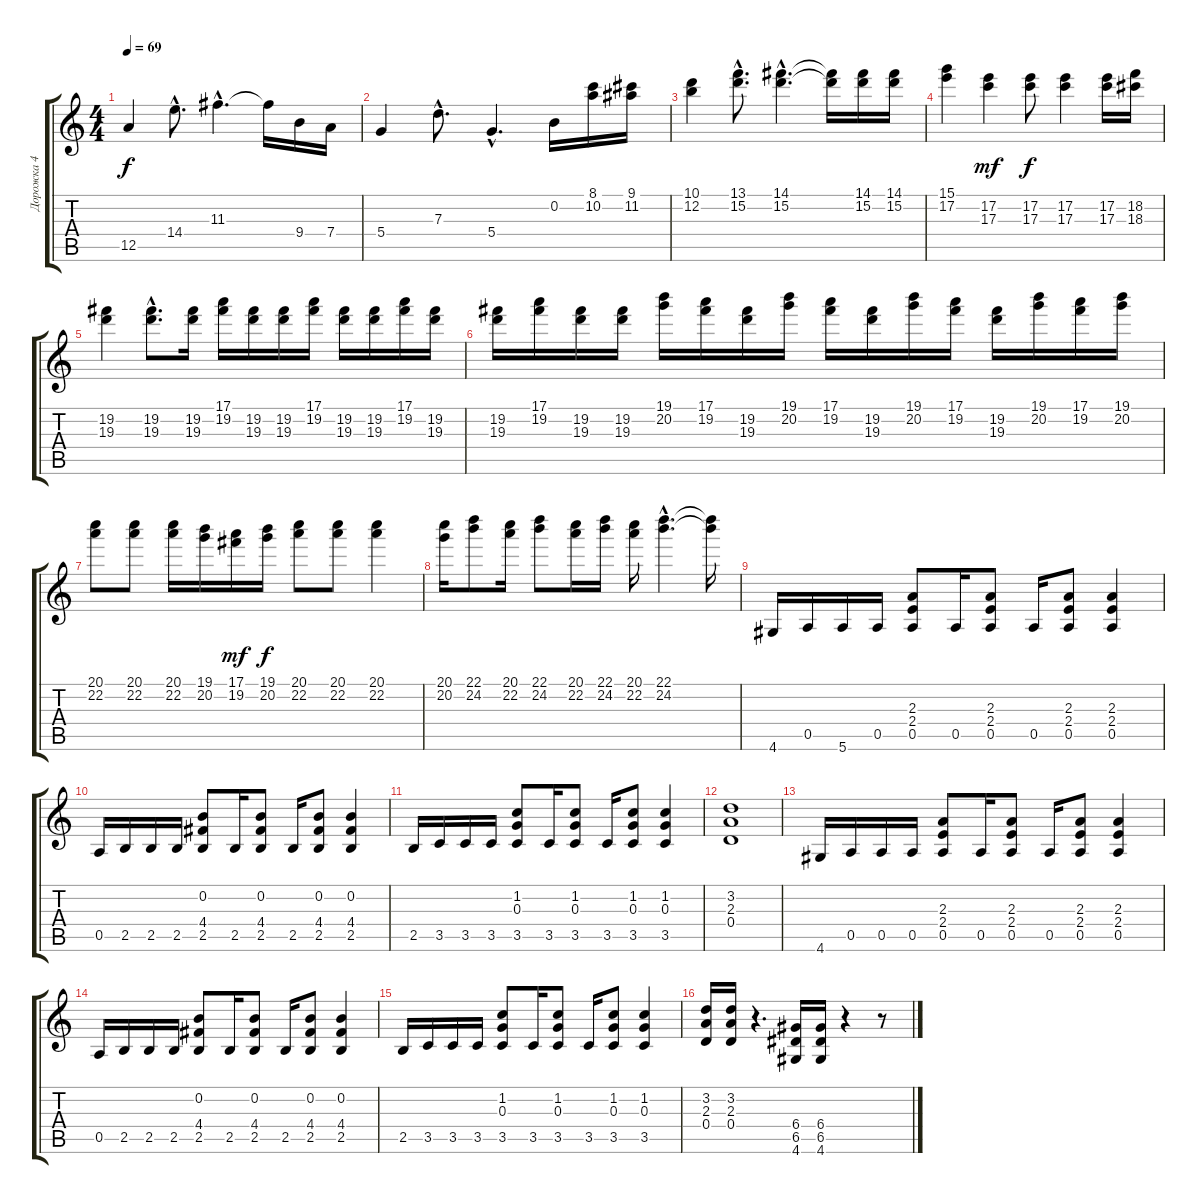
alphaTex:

\track ("Дорожка 4" "Дорожка 4") {instrument distortionguitar}
\staff {score tabs}
\tuning (E4 B3 G3 D3 A2 E2) {hide}
\ts (4 4)
\tempo 69
\clef g2
\ks c
12.5.4{dy f} 14.4{hac}.8{d} 11.3{hac}.4{d} 11.3{t}.16 9.4.16 7.4.16 |
5.4.4 7.3{hac}.8{d} 5.4{hac}.4{d} 0.2.16 (8.1 10.2).16 (9.1 11.2).16 |
(10.1 12.2).4 (13.1{hac} 15.2{hac}).8{d} (14.1{hac} 15.2{hac}).4{d} (14.1{t} 15.2{t}).16 (14.1 15.2).16 (14.1 15.2).16 |
(15.1 17.2).4 (17.2 17.3).4{dy mf} (17.2 17.3).8{dy f} (17.2 17.3).4 (17.2 17.3).16 (18.2 18.3).16 |
(19.2 19.3).4 (19.2{hac} 19.3{hac}).8{d} (19.2 19.3).16 (17.1 19.2).16 (19.2 19.3).16 (19.2 19.3).16 (17.1 19.2).16 (19.2 19.3).16 (19.2 19.3).16 (17.1 19.2).16 (19.2 19.3).16 |
(19.2 19.3).16 (17.1 19.2).16 (19.2 19.3).16 (19.2 19.3).16 (19.1 20.2).16 (17.1 19.2).16 (19.2 19.3).16 (19.1 20.2).16 (17.1 19.2).16 (19.2 19.3).16 (19.1 20.2).16 (17.1 19.2).16 (19.2 19.3).16 (19.1 20.2).16 (17.1 19.2).16 (19.1 20.2).16 |
(20.1 22.2).8 (20.1 22.2).8 (20.1 22.2).16 (19.1 20.2).16 (17.1 19.2).16{dy mf} (19.1 20.2).16{dy f} (20.1 22.2).8 (20.1 22.2).8 (20.1 22.2).4 |
(20.1 20.2).16 (22.1 24.2).8 (20.1 22.2).16 (22.1 24.2).8 (20.1 22.2).16 (22.1 24.2).16 (20.1 22.2).16 (22.1{hac} 24.2{hac}).4{d} (22.1{t} 24.2{t}).16 |
4.6.16 0.5.16 5.6.16 0.5.16 (2.3 2.4 0.5).8 0.5.16 (2.3 2.4 0.5).8 0.5.16 (2.3 2.4 0.5).8 (2.3 2.4 0.5).4 |
0.5.16 2.5.16 2.5.16 2.5.16 (0.2 4.4 2.5).8 2.5.16 (0.2 4.4 2.5).8 2.5.16 (0.2 4.4 2.5).8 (0.2 4.4 2.5).4 |
2.5.16 3.5.16 3.5.16 3.5.16 (1.2 0.3 3.5).8 3.5.16 (1.2 0.3 3.5).8 3.5.16 (1.2 0.3 3.5).8 (1.2 0.3 3.5).4 |
(3.2 2.3 0.4).1 |
4.6.16 0.5.16 0.5.16 0.5.16 (2.3 2.4 0.5).8 0.5.16 (2.3 2.4 0.5).8 0.5.16 (2.3 2.4 0.5).8 (2.3 2.4 0.5).4 |
0.5.16 2.5.16 2.5.16 2.5.16 (0.2 4.4 2.5).8 2.5.16 (0.2 4.4 2.5).8 2.5.16 (0.2 4.4 2.5).8 (0.2 4.4 2.5).4 |
2.5.16 3.5.16 3.5.16 3.5.16 (1.2 0.3 3.5).8 3.5.16 (1.2 0.3 3.5).8 3.5.16 (1.2 0.3 3.5).8 (1.2 0.3 3.5).4 |
(3.2 2.3 0.4).16 (3.2 2.3 0.4).16 r.4{d} (6.4 6.5 4.6).16 (6.4 6.5 4.6).16 r.4 r.8
